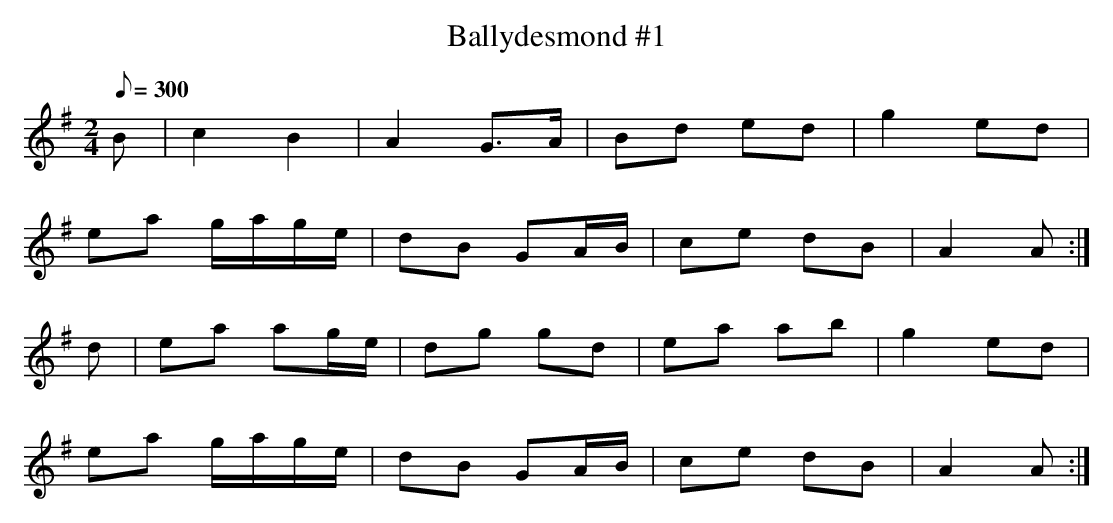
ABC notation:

X:1
T: Ballydesmond #1
M: 2/4
L: 1/8
Q: 300
K: Ador
B|c2 B2|A2 G>A|Bd ed|g2 ed|
ea g/a/g/e/|dB GA/B/|ce dB|A2 A :|
d|ea ag/e/|dg gd|ea ab|g2 ed|
ea g/a/g/e/|dB GA/B/|ce dB|A2 A :|
